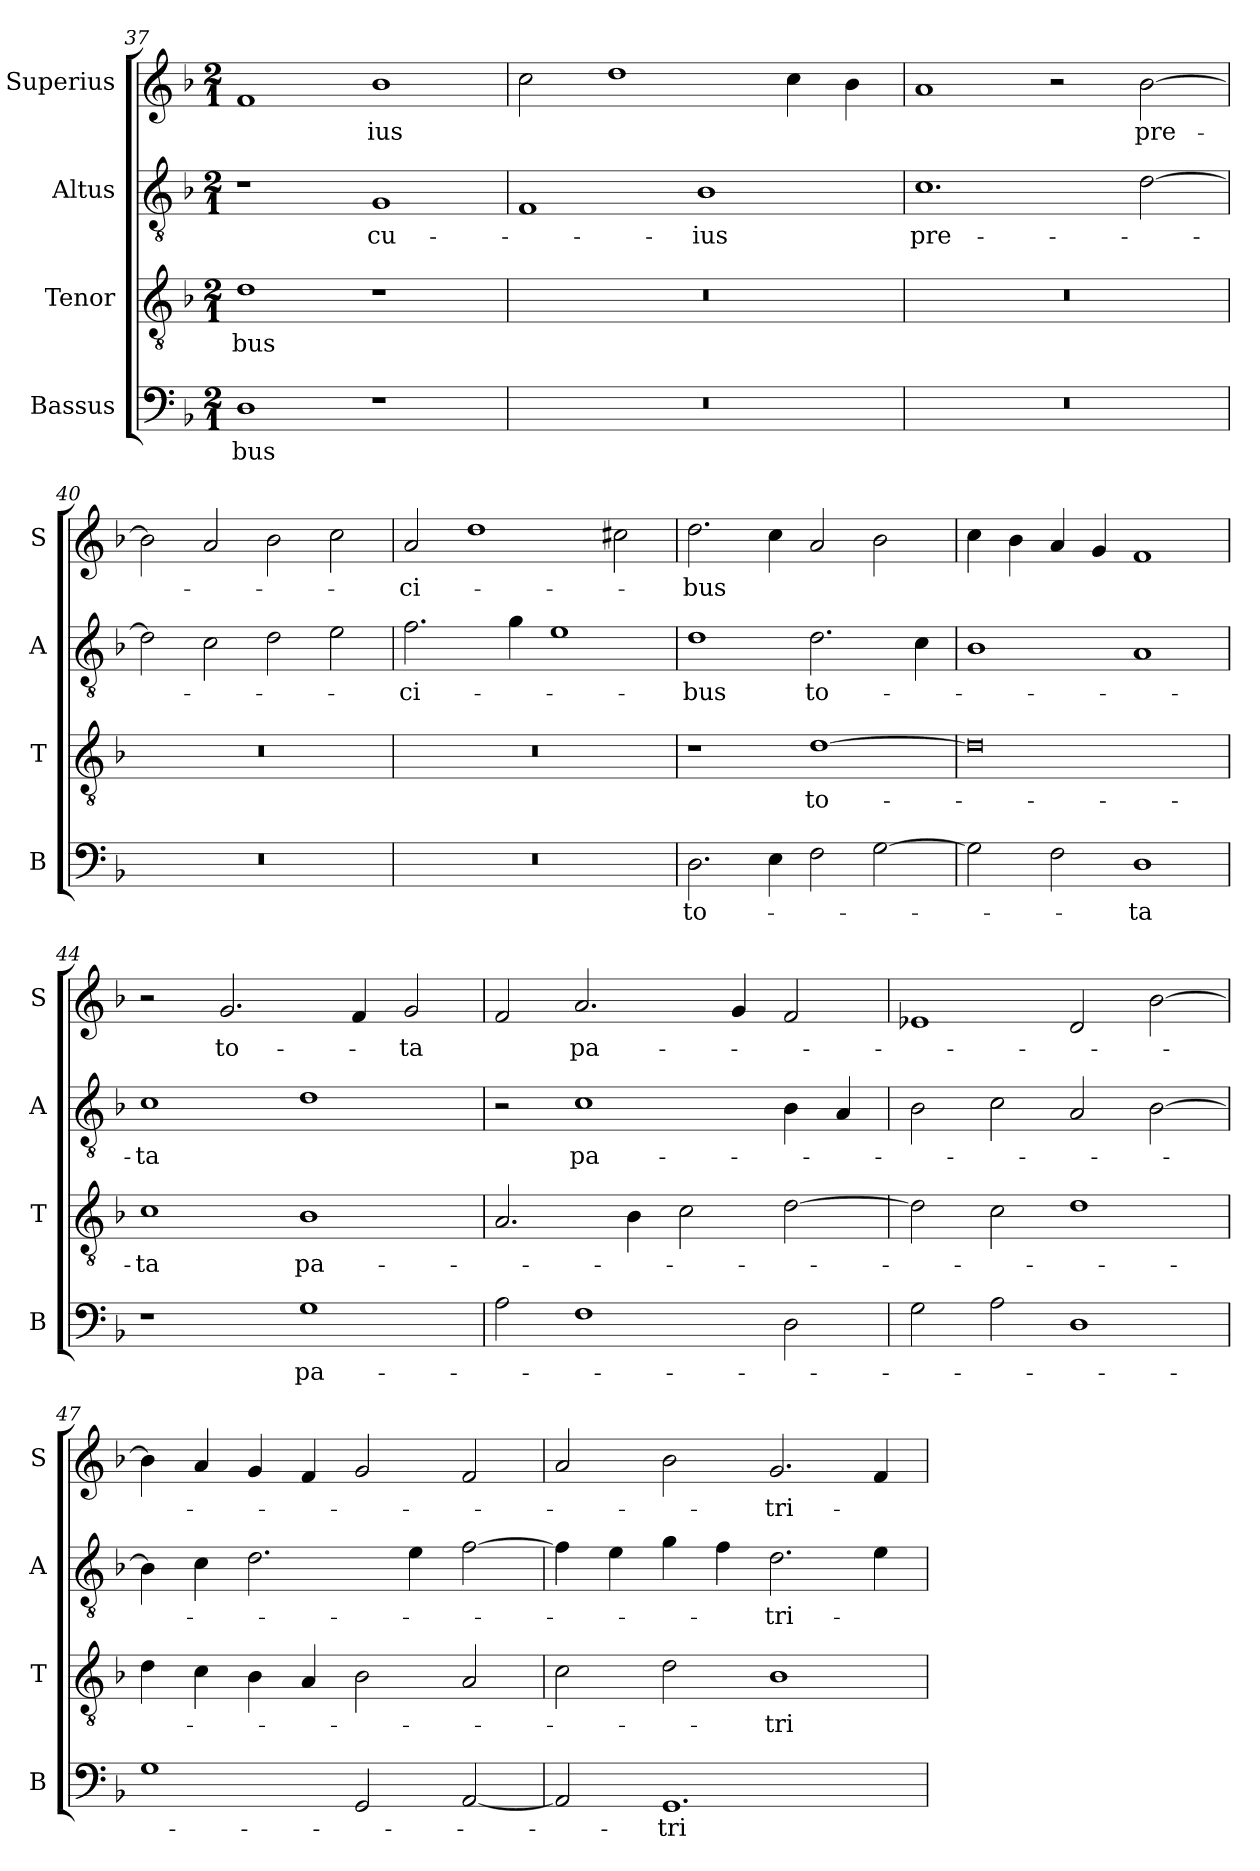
**kern	**text	**kern	**text	**kern	**text	**kern	**text
*part4	*part4	*part3	*part3	*part2	*part2	*part1	*part1
*staff4	*staff4	*staff3	*staff3	*staff2	*staff2	*staff1	*staff1
*I"Bassus	*	*I"Tenor	*	*I"Altus	*	*I"Superius	*
*I'B	*	*I'T	*	*I'A	*	*I'S	*
*clefF4	*	*clefGv2	*	*clefGv2	*	*clefG2	*
*k[b-]	*	*k[b-]	*	*k[b-]	*	*k[b-]	*
*M2/1	*	*M2/1	*	*M2/1	*	*M2/1	*
=37	=37	=37	=37	=37	=37	=37	=37
1D	-bus	1d	-bus	1r	.	1f	.
1r	.	1r	.	1G	cu-	1b-	-ius
=38	=38	=38	=38	=38	=38	=38	=38
0r	.	0r	.	1F	.	2cc	.
.	.	.	.	.	.	1dd	.
.	.	.	.	1B-	-ius	.	.
.	.	.	.	.	.	4cc	.
.	.	.	.	.	.	4b-	.
=39	=39	=39	=39	=39	=39	=39	=39
0r	.	0r	.	1.c	pre-	1a	.
.	.	.	.	.	.	2r	.
.	.	.	.	[2d	.	[2b-	pre-
=40	=40	=40	=40	=40	=40	=40	=40
0r	.	0r	.	2d]	.	2b-]	.
.	.	.	.	2c	.	2a	.
.	.	.	.	2d	.	2b-	.
.	.	.	.	2e	.	2cc	.
=41	=41	=41	=41	=41	=41	=41	=41
0r	.	0r	.	2.f	-ci-	2a	-ci-
.	.	.	.	.	.	1dd	.
.	.	.	.	4g	.	.	.
.	.	.	.	1e	.	.	.
.	.	.	.	.	.	2cc#X	.
=42	=42	=42	=42	=42	=42	=42	=42
2.D	to-	1r	.	1d	-bus	2.dd	-bus
4E	.	.	.	.	.	4cc	.
2F	.	[1d	to-	2.d	to-	2a	.
[2G	.	.	.	.	.	2b-	.
.	.	.	.	4c	.	.	.
=43	=43	=43	=43	=43	=43	=43	=43
2G]	.	0d]	.	1B-	.	4cc	.
.	.	.	.	.	.	4b-	.
2F	.	.	.	.	.	4a	.
.	.	.	.	.	.	4g	.
1D	-ta	.	.	1A	.	1f	.
=44	=44	=44	=44	=44	=44	=44	=44
1r	.	1c	-ta	1c	-ta	2r	.
.	.	.	.	.	.	2.g	to-
1G	pa-	1B-	pa-	1d	.	.	.
.	.	.	.	.	.	4f	.
.	.	.	.	.	.	2g	-ta
=45	=45	=45	=45	=45	=45	=45	=45
2A	.	2.A	.	2r	.	2f	.
1F	.	.	.	1c	pa-	2.a	pa-
.	.	4B-	.	.	.	.	.
.	.	2c	.	.	.	.	.
.	.	.	.	.	.	4g	.
2D	.	[2d	.	4B-	.	2f	.
.	.	.	.	4A	.	.	.
=46	=46	=46	=46	=46	=46	=46	=46
2G	.	2d]	.	2B-	.	1e-i	.
2A	.	2c	.	2c	.	.	.
1D	.	1d	.	2A	.	2d	.
.	.	.	.	[2B-	.	[2b-	.
=47	=47	=47	=47	=47	=47	=47	=47
1G	.	4d	.	4B-]	.	4b-]	.
.	.	4c	.	4c	.	4a	.
.	.	4B-	.	2.d	.	4g	.
.	.	4A	.	.	.	4f	.
2GG	.	2B-	.	.	.	2g	.
.	.	.	.	4e	.	.	.
[2AA	.	2A	.	[2f	.	2f	.
=48	=48	=48	=48	=48	=48	=48	=48
2AA]	.	2c	.	4f]	.	2a	.
.	.	.	.	4e	.	.	.
1.GG	-tri-	2d	.	4g	.	2b-	.
.	.	.	.	4f	.	.	.
.	.	1B-	-tri-	2.d	-tri-	2.g	-tri-
.	.	.	.	4e	.	4f	.
=	=	=	=	=	=	=	=
*-	*-	*-	*-	*-	*-	*-	*-
